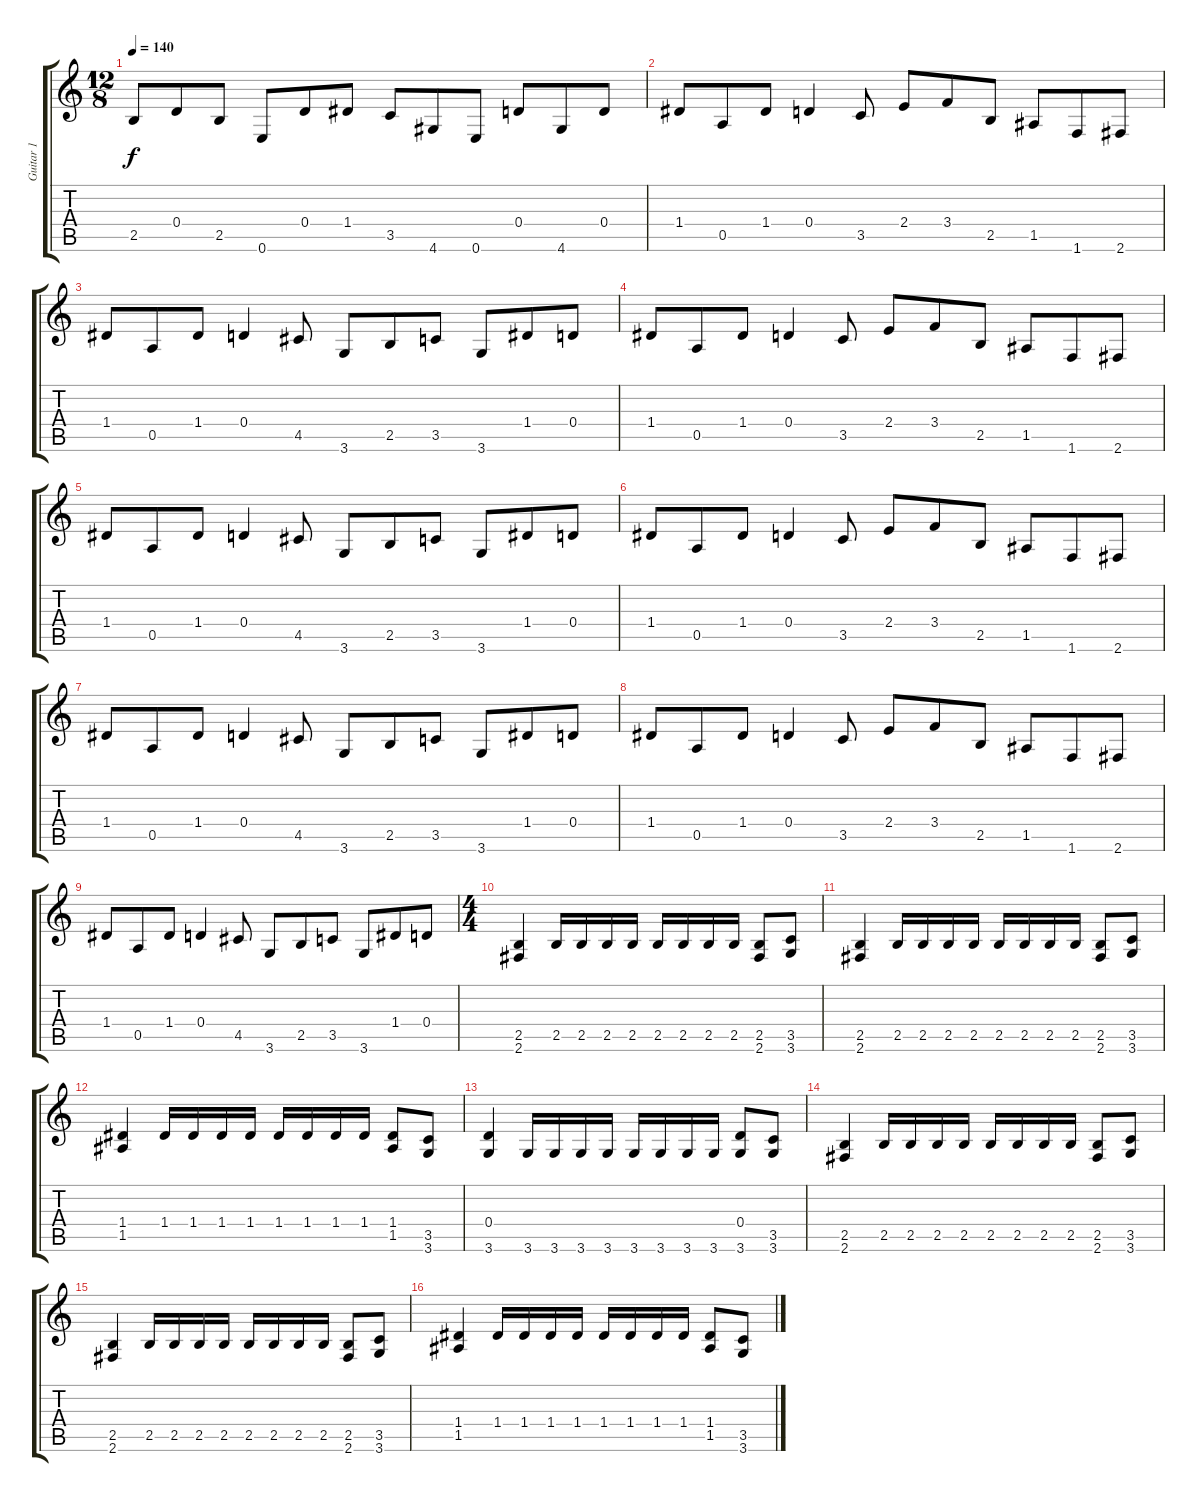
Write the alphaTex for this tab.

\track ("Guitar 1" "Guitar 1") {instrument distortionguitar}
\staff {score tabs}
\tuning (E4 B3 G3 D3 A2 E2) {hide}
\ts (12 8)
\tempo 140
\clef g2
\ks c
2.5.8{dy f} 0.4.8 2.5.8 0.6.8 0.4.8 1.4.8 3.5.8 4.6.8 0.6.8 0.4.8 4.6.8 0.4.8 |
1.4.8 0.5.8 1.4.8 0.4.4 3.5.8 2.4.8 3.4.8 2.5.8 1.5.8 1.6.8 2.6.8 |
1.4.8 0.5.8 1.4.8 0.4.4 4.5.8 3.6.8 2.5.8 3.5.8 3.6.8 1.4.8 0.4.8 |
1.4.8 0.5.8 1.4.8 0.4.4 3.5.8 2.4.8 3.4.8 2.5.8 1.5.8 1.6.8 2.6.8 |
1.4.8 0.5.8 1.4.8 0.4.4 4.5.8 3.6.8 2.5.8 3.5.8 3.6.8 1.4.8 0.4.8 |
1.4.8 0.5.8 1.4.8 0.4.4 3.5.8 2.4.8 3.4.8 2.5.8 1.5.8 1.6.8 2.6.8 |
1.4.8 0.5.8 1.4.8 0.4.4 4.5.8 3.6.8 2.5.8 3.5.8 3.6.8 1.4.8 0.4.8 |
1.4.8 0.5.8 1.4.8 0.4.4 3.5.8 2.4.8 3.4.8 2.5.8 1.5.8 1.6.8 2.6.8 |
1.4.8 0.5.8 1.4.8 0.4.4 4.5.8 3.6.8 2.5.8 3.5.8 3.6.8 1.4.8 0.4.8 |
\ts (4 4)
(2.5 2.6).4 2.5.16 2.5.16 2.5.16 2.5.16 2.5.16 2.5.16 2.5.16 2.5.16 (2.5 2.6).8 (3.5 3.6).8 |
(2.5 2.6).4 2.5.16 2.5.16 2.5.16 2.5.16 2.5.16 2.5.16 2.5.16 2.5.16 (2.5 2.6).8 (3.5 3.6).8 |
(1.4 1.5).4 1.4.16 1.4.16 1.4.16 1.4.16 1.4.16 1.4.16 1.4.16 1.4.16 (1.4 1.5).8 (3.5 3.6).8 |
(0.4 3.6).4 3.6.16 3.6.16 3.6.16 3.6.16 3.6.16 3.6.16 3.6.16 3.6.16 (0.4 3.6).8 (3.5 3.6).8 |
(2.5 2.6).4 2.5.16 2.5.16 2.5.16 2.5.16 2.5.16 2.5.16 2.5.16 2.5.16 (2.5 2.6).8 (3.5 3.6).8 |
(2.5 2.6).4 2.5.16 2.5.16 2.5.16 2.5.16 2.5.16 2.5.16 2.5.16 2.5.16 (2.5 2.6).8 (3.5 3.6).8 |
(1.4 1.5).4 1.4.16 1.4.16 1.4.16 1.4.16 1.4.16 1.4.16 1.4.16 1.4.16 (1.4 1.5).8 (3.5 3.6).8
